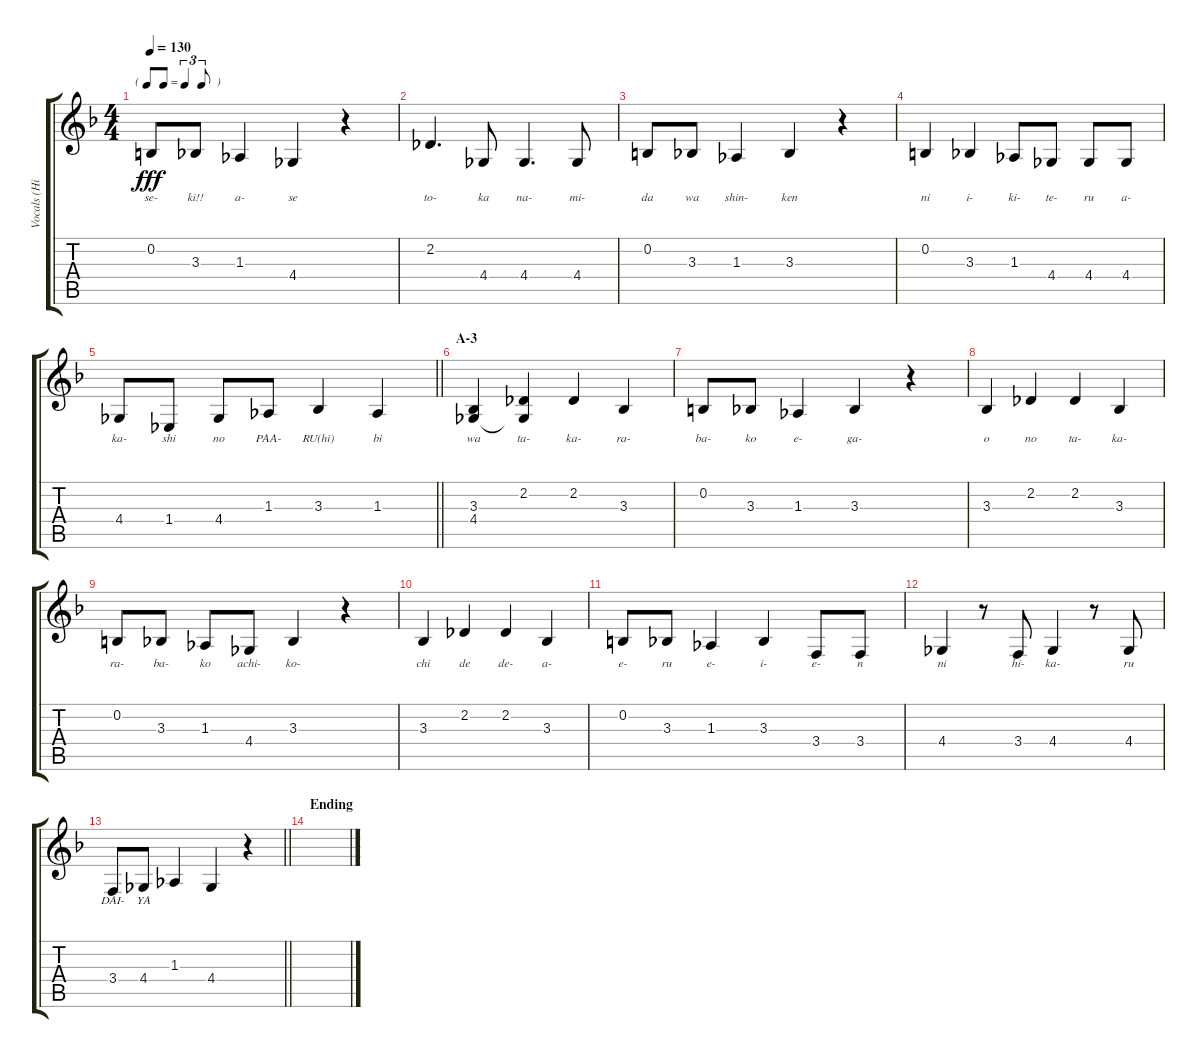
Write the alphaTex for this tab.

\track ("Vocals (Hirasawa Ui)" "Vocals (Hi") {instrument altosax}
\staff {score tabs}
\tuning (E4 B3 G3 D3 A2 E2) {hide}
\ts (4 4)
\tf triplet8th
\tempo 130
\clef g2
\ks f
0.2.8{lyrics (0 "se-") lyrics (1 "") lyrics (2 "") lyrics (3 "") lyrics (4 "") dy fff} 3.3.8{lyrics (0 "ki!!") lyrics (1 "") lyrics (2 "") lyrics (3 "") lyrics (4 "")} 1.3.4{lyrics (0 "a-") lyrics (1 "") lyrics (2 "") lyrics (3 "") lyrics (4 "")} 4.4.4{lyrics (0 "se") lyrics (1 "") lyrics (2 "") lyrics (3 "") lyrics (4 "")} r.4 |
2.2.4{d lyrics (0 "to-") lyrics (1 "") lyrics (2 "") lyrics (3 "") lyrics (4 "")} 4.4.8{lyrics (0 "ka") lyrics (1 "") lyrics (2 "") lyrics (3 "") lyrics (4 "")} 4.4.4{d lyrics (0 "na-") lyrics (1 "") lyrics (2 "") lyrics (3 "") lyrics (4 "")} 4.4.8{lyrics (0 "mi-") lyrics (1 "") lyrics (2 "") lyrics (3 "") lyrics (4 "")} |
0.2.8{lyrics (0 "da") lyrics (1 "") lyrics (2 "") lyrics (3 "") lyrics (4 "")} 3.3.8{lyrics (0 "wa") lyrics (1 "") lyrics (2 "") lyrics (3 "") lyrics (4 "")} 1.3.4{lyrics (0 "shin-") lyrics (1 "") lyrics (2 "") lyrics (3 "") lyrics (4 "")} 3.3.4{lyrics (0 "ken") lyrics (1 "") lyrics (2 "") lyrics (3 "") lyrics (4 "")} r.4 |
0.2.4{lyrics (0 "ni") lyrics (1 "") lyrics (2 "") lyrics (3 "") lyrics (4 "")} 3.3.4{lyrics (0 "i-") lyrics (1 "") lyrics (2 "") lyrics (3 "") lyrics (4 "")} 1.3.8{lyrics (0 "ki-") lyrics (1 "") lyrics (2 "") lyrics (3 "") lyrics (4 "")} 4.4.8{lyrics (0 "te-") lyrics (1 "") lyrics (2 "") lyrics (3 "") lyrics (4 "")} 4.4.8{lyrics (0 "ru") lyrics (1 "") lyrics (2 "") lyrics (3 "") lyrics (4 "")} 4.4.8{lyrics (0 "a-") lyrics (1 "") lyrics (2 "") lyrics (3 "") lyrics (4 "")} |
\barLineRight lightlight
4.4.8{lyrics (0 "ka-") lyrics (1 "") lyrics (2 "") lyrics (3 "") lyrics (4 "")} 1.4.8{lyrics (0 "shi") lyrics (1 "") lyrics (2 "") lyrics (3 "") lyrics (4 "")} 4.4.8{lyrics (0 "no") lyrics (1 "") lyrics (2 "") lyrics (3 "") lyrics (4 "")} 1.3.8{lyrics (0 "PAA-") lyrics (1 "") lyrics (2 "") lyrics (3 "") lyrics (4 "")} 3.3.4{lyrics (0 "RU(hi)") lyrics (1 "") lyrics (2 "") lyrics (3 "") lyrics (4 "")} 1.3.4{lyrics (0 "bi") lyrics (1 "") lyrics (2 "") lyrics (3 "") lyrics (4 "")} |
\section ("" "A-3")
(3.3 4.4).4{lyrics (0 "wa") lyrics (1 "") lyrics (2 "") lyrics (3 "") lyrics (4 "")} (2.2 4.4{t}).4{lyrics (0 "ta-") lyrics (1 "") lyrics (2 "") lyrics (3 "") lyrics (4 "")} 2.2.4{lyrics (0 "ka-") lyrics (1 "") lyrics (2 "") lyrics (3 "") lyrics (4 "")} 3.3.4{lyrics (0 "ra-") lyrics (1 "") lyrics (2 "") lyrics (3 "") lyrics (4 "")} |
0.2.8{lyrics (0 "ba-") lyrics (1 "") lyrics (2 "") lyrics (3 "") lyrics (4 "")} 3.3.8{lyrics (0 "ko") lyrics (1 "") lyrics (2 "") lyrics (3 "") lyrics (4 "")} 1.3.4{lyrics (0 "e-") lyrics (1 "") lyrics (2 "") lyrics (3 "") lyrics (4 "")} 3.3.4{lyrics (0 "ga-") lyrics (1 "") lyrics (2 "") lyrics (3 "") lyrics (4 "")} r.4 |
3.3.4{lyrics (0 "o") lyrics (1 "") lyrics (2 "") lyrics (3 "") lyrics (4 "")} 2.2.4{lyrics (0 "no") lyrics (1 "") lyrics (2 "") lyrics (3 "") lyrics (4 "")} 2.2.4{lyrics (0 "ta-") lyrics (1 "") lyrics (2 "") lyrics (3 "") lyrics (4 "")} 3.3.4{lyrics (0 "ka-") lyrics (1 "") lyrics (2 "") lyrics (3 "") lyrics (4 "")} |
0.2.8{lyrics (0 "ra-") lyrics (1 "") lyrics (2 "") lyrics (3 "") lyrics (4 "")} 3.3.8{lyrics (0 "ba-") lyrics (1 "") lyrics (2 "") lyrics (3 "") lyrics (4 "")} 1.3.8{lyrics (0 "ko") lyrics (1 "") lyrics (2 "") lyrics (3 "") lyrics (4 "")} 4.4.8{lyrics (0 "achi-") lyrics (1 "") lyrics (2 "") lyrics (3 "") lyrics (4 "")} 3.3.4{lyrics (0 "ko-") lyrics (1 "") lyrics (2 "") lyrics (3 "") lyrics (4 "")} r.4 |
3.3.4{lyrics (0 "chi") lyrics (1 "") lyrics (2 "") lyrics (3 "") lyrics (4 "")} 2.2.4{lyrics (0 "de") lyrics (1 "") lyrics (2 "") lyrics (3 "") lyrics (4 "")} 2.2.4{lyrics (0 "de-") lyrics (1 "") lyrics (2 "") lyrics (3 "") lyrics (4 "")} 3.3.4{lyrics (0 "a-") lyrics (1 "") lyrics (2 "") lyrics (3 "") lyrics (4 "")} |
0.2.8{lyrics (0 "e-") lyrics (1 "") lyrics (2 "") lyrics (3 "") lyrics (4 "")} 3.3.8{lyrics (0 "ru") lyrics (1 "") lyrics (2 "") lyrics (3 "") lyrics (4 "")} 1.3.4{lyrics (0 "e-") lyrics (1 "") lyrics (2 "") lyrics (3 "") lyrics (4 "")} 3.3.4{lyrics (0 "i-") lyrics (1 "") lyrics (2 "") lyrics (3 "") lyrics (4 "")} 3.4.8{lyrics (0 "e-") lyrics (1 "") lyrics (2 "") lyrics (3 "") lyrics (4 "")} 3.4.8{lyrics (0 "n") lyrics (1 "") lyrics (2 "") lyrics (3 "") lyrics (4 "")} |
4.4.4{lyrics (0 "ni") lyrics (1 "") lyrics (2 "") lyrics (3 "") lyrics (4 "")} r.8 3.4.8{lyrics (0 "hi-") lyrics (1 "") lyrics (2 "") lyrics (3 "") lyrics (4 "")} 4.4.4{lyrics (0 "ka-") lyrics (1 "") lyrics (2 "") lyrics (3 "") lyrics (4 "")} r.8 4.4.8{lyrics (0 "ru") lyrics (1 "") lyrics (2 "") lyrics (3 "") lyrics (4 "")} |
\barLineRight lightlight
3.4.8{lyrics (0 "DAI-") lyrics (1 "") lyrics (2 "") lyrics (3 "") lyrics (4 "")} 4.4.8{lyrics (0 "YA") lyrics (1 "") lyrics (2 "") lyrics (3 "") lyrics (4 "")} 1.3.4 4.4.4 r.4 |
\section ("" "Ending")
